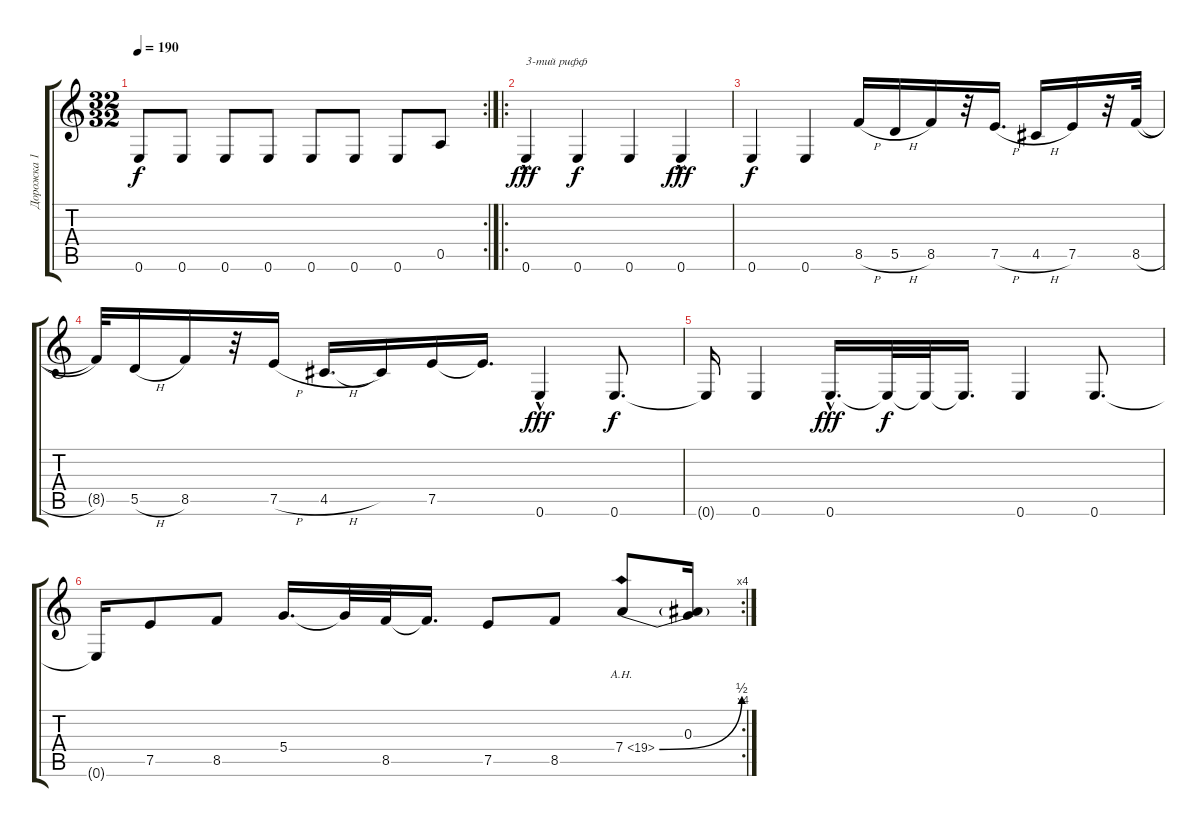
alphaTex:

\track ("Дорожка 1" "Дорожка 1") {instrument distortionguitar}
\staff {score tabs}
\tuning (E4 B3 G3 D3 A2 E2) {hide}
\rc 2
\ts (32 32)
\tempo 190
\clef g2
\ks c
0.6.8{dy f} 0.6.8 0.6.8 0.6.8 0.6.8 0.6.8 0.6.8 0.5.8 |
\ro
0.6{hac}.4{txt "3-тий рифф" dy fff} 0.6.4{dy f} 0.6.4 0.6{hac}.4{dy fff} |
0.6.4{dy f} 0.6.4 8.5{h}.16 5.5{h}.16 8.5.16 r.32 7.5{h}.16{d} 4.5{h}.16 7.5.16 r.32 8.5{h}.32 |
8.5{t}.32 5.5{h}.16 8.5.16 r.32 7.5{h}.16 4.5{h}.16{d} 4.5{t}.16 7.5.16 7.5{t}.16{d} 0.6{hac}.4{dy fff} 0.6.8{d dy f} |
0.6{t}.16 0.6.4 0.6{hac}.16{d dy fff} 0.6{t}.32{dy f} 0.6{t}.32 0.6{t}.16{d} 0.6.4 0.6.8{d} |
\rc 4
0.6{t}.16 7.5.8 8.5.8 5.4.16{d} 5.4{t}.32 8.5.32 8.5{t}.16{d} 7.5.8 8.5.8 7.4{be (bend 0 0 60 2) ah 12}.8 (0.3 7.4{t}).16
